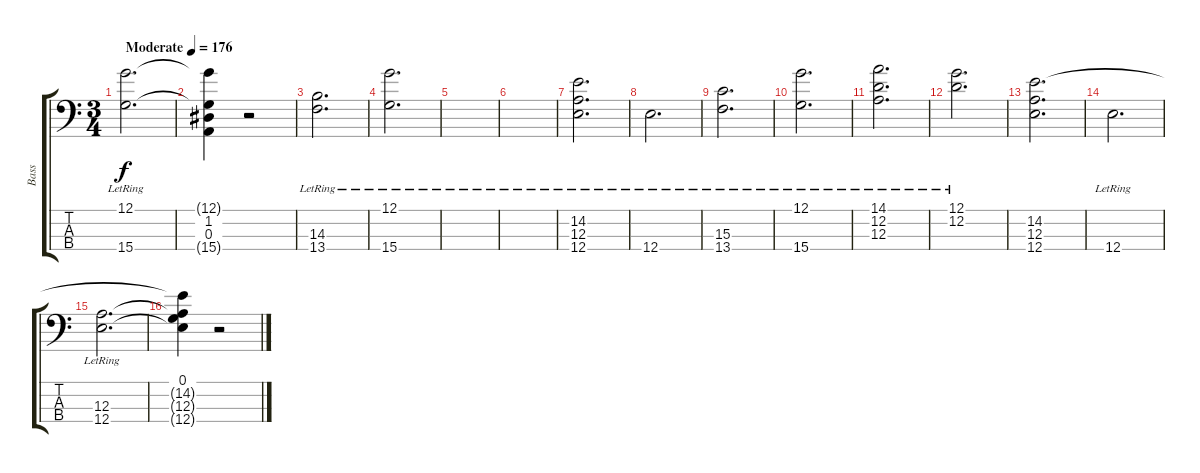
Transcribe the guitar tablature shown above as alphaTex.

\track ("Bass" "Bass") {instrument acousticbass}
\staff {score tabs}
\tuning (G2 D2 A1 E1) {hide}
\ts (3 4)
\tempo (176 "Moderate")
\clef f4
\ks c
(12.1{lr} 15.4).2{d dy f instrument acousticbass} |
(12.1{t} 1.2 0.3 15.4{t}).4 r.2 |
(14.3{lr} 13.4).2{d} |
(12.1 15.4{lr}).2{d} |
|
|
(14.2{lr} 12.3{lr} 12.4).2{d} |
12.4{lr}.2{d} |
(15.3{lr} 13.4).2{d} |
(12.1{lr} 15.4).2{d} |
(14.1 12.2{lr} 12.3{lr}).2{d} |
(12.1{lr} 12.2{lr}).2{d} |
(14.2 12.3 12.4).2{d} |
12.4{lr}.2{d} |
(12.3{lr} 12.4).2{d} |
(0.1 14.2{t} 12.3{t} 12.4{t}).4 r.2
